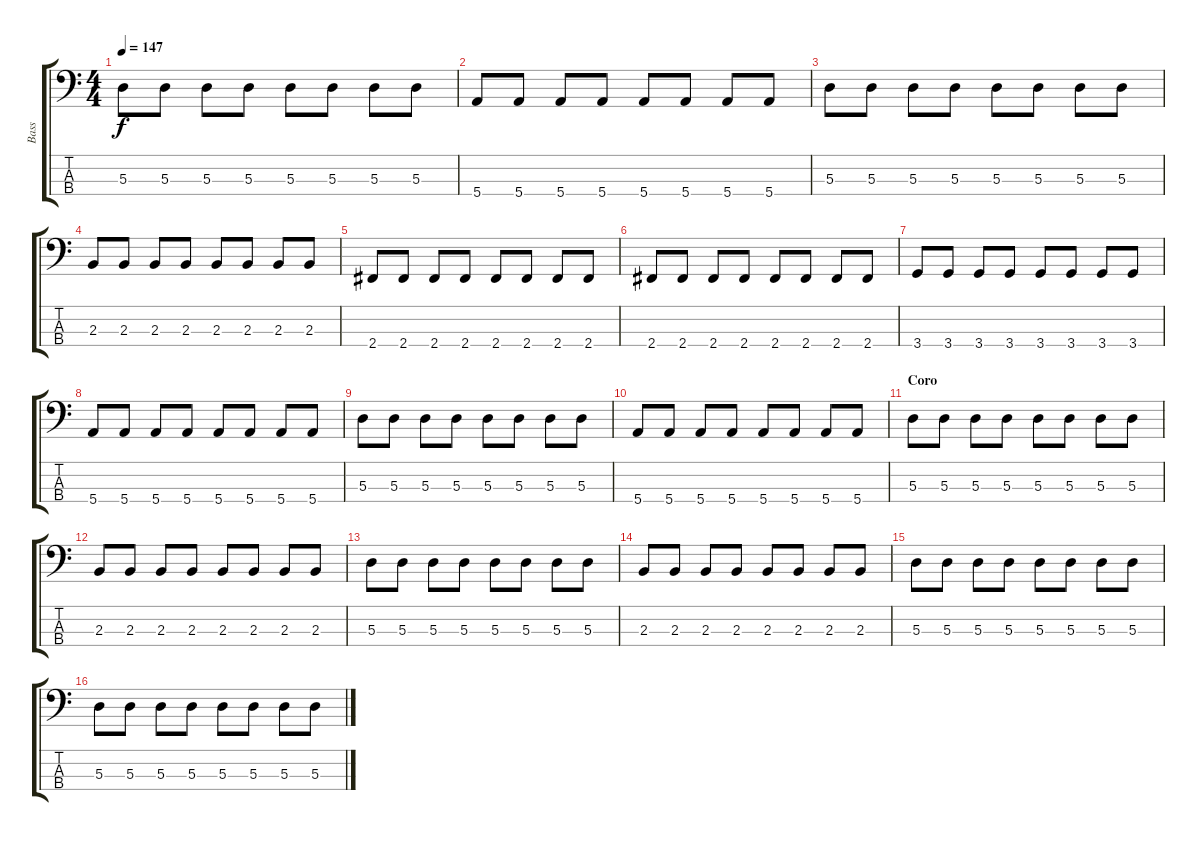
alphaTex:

\track ("Bass" "Bass") {instrument electricbassfinger}
\staff {score tabs}
\tuning (G2 D2 A1 E1) {hide}
\ts (4 4)
\tempo 147
\clef f4
\ks c
5.3.8{dy f} 5.3.8 5.3.8 5.3.8 5.3.8 5.3.8 5.3.8 5.3.8 |
5.4.8 5.4.8 5.4.8 5.4.8 5.4.8 5.4.8 5.4.8 5.4.8 |
5.3.8 5.3.8 5.3.8 5.3.8 5.3.8 5.3.8 5.3.8 5.3.8 |
2.3.8 2.3.8 2.3.8 2.3.8 2.3.8 2.3.8 2.3.8 2.3.8 |
2.4.8 2.4.8 2.4.8 2.4.8 2.4.8 2.4.8 2.4.8 2.4.8 |
2.4.8 2.4.8 2.4.8 2.4.8 2.4.8 2.4.8 2.4.8 2.4.8 |
3.4.8 3.4.8 3.4.8 3.4.8 3.4.8 3.4.8 3.4.8 3.4.8 |
5.4.8 5.4.8 5.4.8 5.4.8 5.4.8 5.4.8 5.4.8 5.4.8 |
5.3.8 5.3.8 5.3.8 5.3.8 5.3.8 5.3.8 5.3.8 5.3.8 |
5.4.8 5.4.8 5.4.8 5.4.8 5.4.8 5.4.8 5.4.8 5.4.8 |
\section ("" "Coro")
5.3.8 5.3.8 5.3.8 5.3.8 5.3.8 5.3.8 5.3.8 5.3.8 |
2.3.8 2.3.8 2.3.8 2.3.8 2.3.8 2.3.8 2.3.8 2.3.8 |
5.3.8 5.3.8 5.3.8 5.3.8 5.3.8 5.3.8 5.3.8 5.3.8 |
2.3.8 2.3.8 2.3.8 2.3.8 2.3.8 2.3.8 2.3.8 2.3.8 |
5.3.8 5.3.8 5.3.8 5.3.8 5.3.8 5.3.8 5.3.8 5.3.8 |
5.3.8 5.3.8 5.3.8 5.3.8 5.3.8 5.3.8 5.3.8 5.3.8
